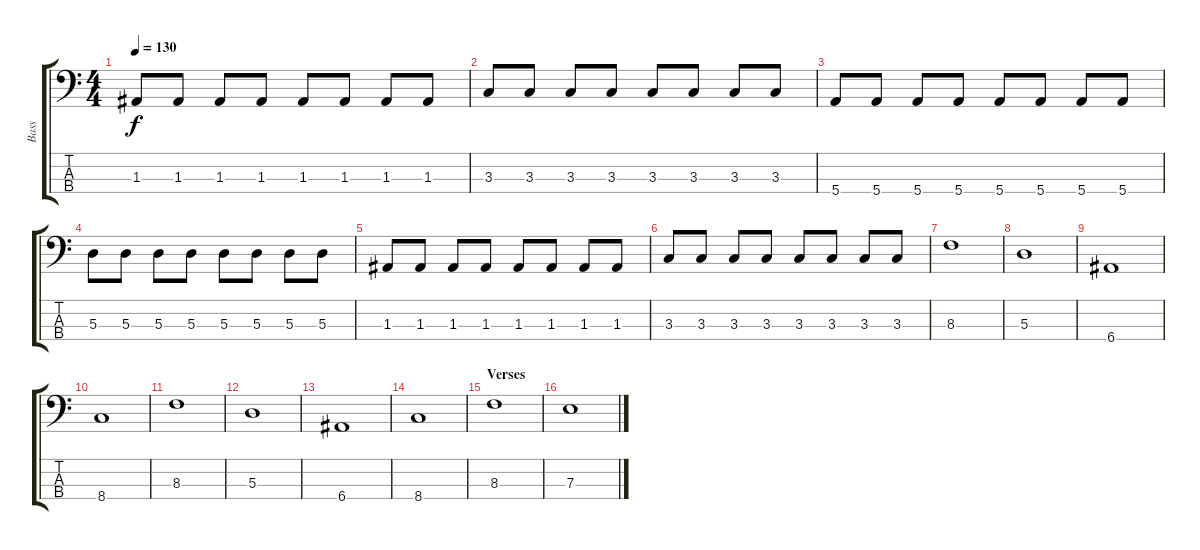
\track ("Bass" "Bass") {instrument electricbassfinger}
\staff {score tabs}
\tuning (G2 D2 A1 E1) {hide}
\ts (4 4)
\tempo 130
\clef f4
\ks c
1.3.8{dy f} 1.3.8 1.3.8 1.3.8 1.3.8 1.3.8 1.3.8 1.3.8 |
3.3.8 3.3.8 3.3.8 3.3.8 3.3.8 3.3.8 3.3.8 3.3.8 |
5.4.8 5.4.8 5.4.8 5.4.8 5.4.8 5.4.8 5.4.8 5.4.8 |
5.3.8 5.3.8 5.3.8 5.3.8 5.3.8 5.3.8 5.3.8 5.3.8 |
1.3.8 1.3.8 1.3.8 1.3.8 1.3.8 1.3.8 1.3.8 1.3.8 |
3.3.8 3.3.8 3.3.8 3.3.8 3.3.8 3.3.8 3.3.8 3.3.8 |
8.3.1 |
5.3.1 |
6.4.1 |
8.4.1 |
8.3.1 |
5.3.1 |
6.4.1 |
8.4.1 |
\section ("" "Verses")
8.3.1 |
7.3.1
